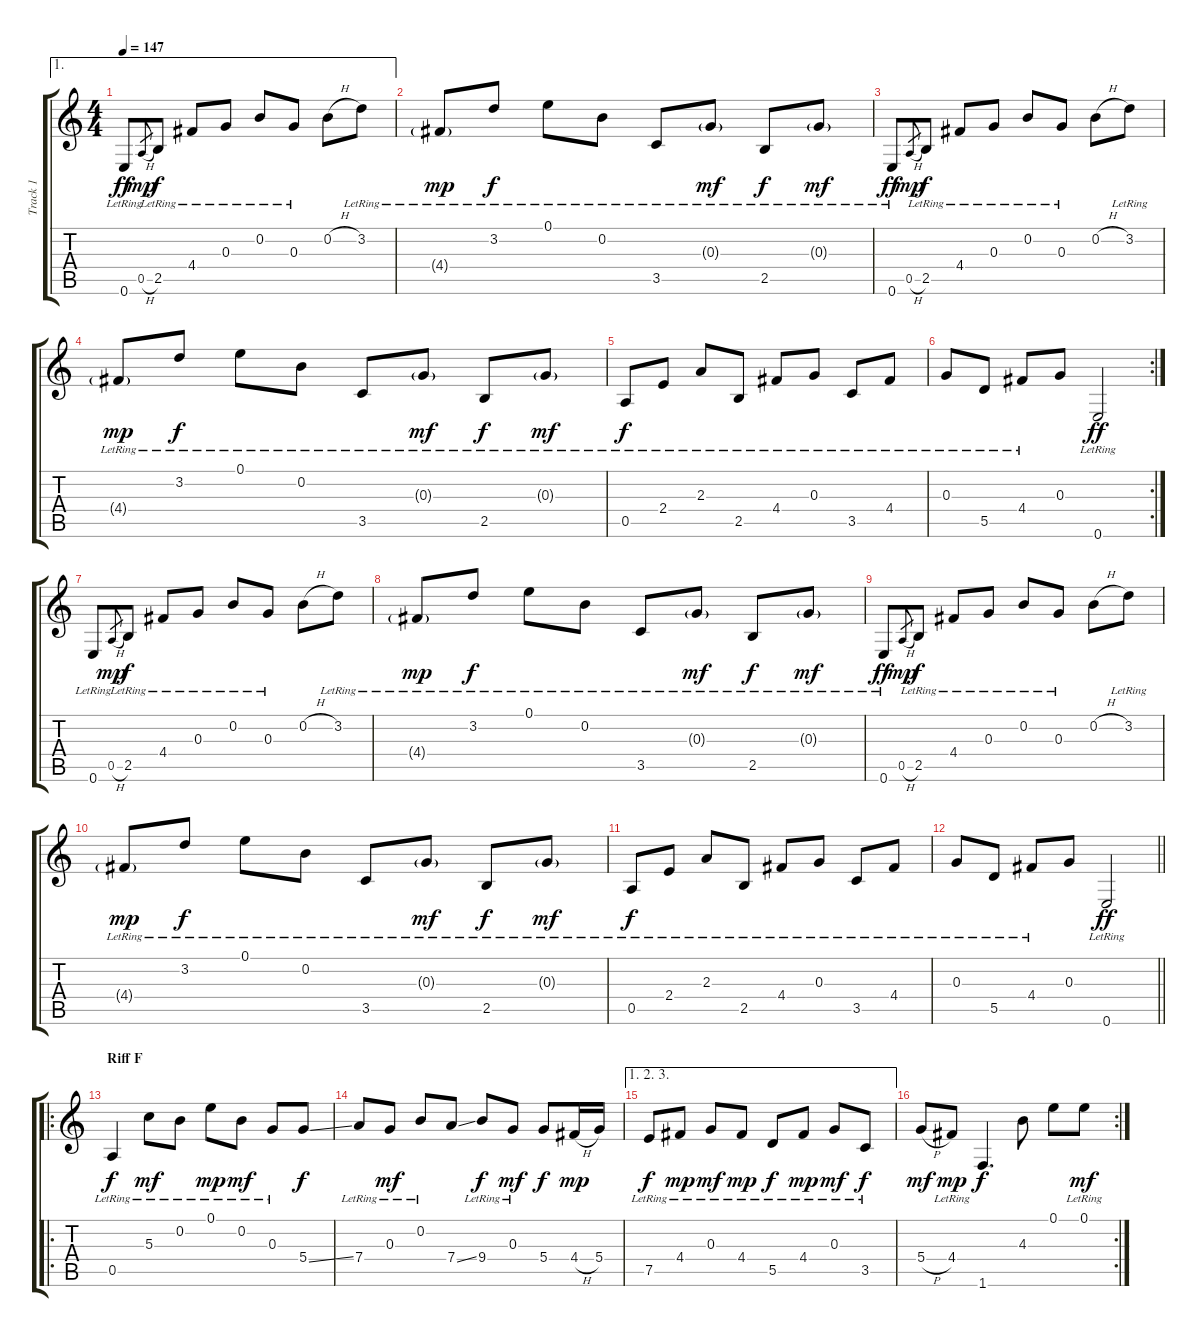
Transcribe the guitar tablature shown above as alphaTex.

\track ("Track 1" "Track 1") {instrument acousticguitarsteel}
\staff {score tabs}
\tuning (E4 B3 G3 D3 A2 E2) {hide}
\ae 1
\ts (4 4)
\tempo 147
\clef g2
\ks c
0.6{lr}.8{dy ff} 0.5{h}.8{gr dy mp} 2.5{lr}.8{dy f} 4.4{lr}.8 0.3{lr}.8 0.2{lr}.8 0.3{lr}.8 0.2{h}.8 3.2{lr}.8 |
4.4{g lr}.8{dy mp} 3.2{lr}.8{dy f} 0.1{lr}.8 0.2{lr}.8 3.5{lr}.8 0.3{g lr}.8{dy mf} 2.5{lr}.8{dy f} 0.3{g lr}.8{dy mf} |
0.6{lr}.8{dy ff} 0.5{h}.8{gr dy mp} 2.5{lr}.8{dy f} 4.4{lr}.8 0.3{lr}.8 0.2{lr}.8 0.3{lr}.8 0.2{h}.8 3.2{lr}.8 |
4.4{g lr}.8{dy mp} 3.2{lr}.8{dy f} 0.1{lr}.8 0.2{lr}.8 3.5{lr}.8 0.3{g lr}.8{dy mf} 2.5{lr}.8{dy f} 0.3{g lr}.8{dy mf} |
0.5{lr}.8{dy f} 2.4{lr}.8 2.3{lr}.8 2.5{lr}.8 4.4{lr}.8 0.3{lr}.8 3.5{lr}.8 4.4{lr}.8 |
\rc 2
0.3{lr}.8 5.5{lr}.8 4.4{lr}.8 0.3.8 0.6{lr}.2{dy ff} |
0.6{lr}.8 0.5{h}.8{gr dy mp} 2.5{lr}.8{dy f} 4.4{lr}.8 0.3{lr}.8 0.2{lr}.8 0.3{lr}.8 0.2{h}.8 3.2{lr}.8 |
4.4{g lr}.8{dy mp} 3.2{lr}.8{dy f} 0.1{lr}.8 0.2{lr}.8 3.5{lr}.8 0.3{g lr}.8{dy mf} 2.5{lr}.8{dy f} 0.3{g lr}.8{dy mf} |
0.6{lr}.8{dy ff} 0.5{h}.8{gr dy mp} 2.5{lr}.8{dy f} 4.4{lr}.8 0.3{lr}.8 0.2{lr}.8 0.3{lr}.8 0.2{h}.8 3.2{lr}.8 |
4.4{g lr}.8{dy mp} 3.2{lr}.8{dy f} 0.1{lr}.8 0.2{lr}.8 3.5{lr}.8 0.3{g lr}.8{dy mf} 2.5{lr}.8{dy f} 0.3{g lr}.8{dy mf} |
0.5{lr}.8{dy f} 2.4{lr}.8 2.3{lr}.8 2.5{lr}.8 4.4{lr}.8 0.3{lr}.8 3.5{lr}.8 4.4{lr}.8 |
\barLineRight lightlight
0.3{lr}.8 5.5{lr}.8 4.4{lr}.8 0.3.8 0.6{lr}.2{dy ff} |
\ro
\section ("" "Riff F")
0.5{lr}.4{dy f} 5.3{lr}.8{dy mf} 0.2{lr}.8 0.1{lr}.8{dy mp} 0.2{lr}.8{dy mf} 0.3{lr}.8 5.4{ss}.8{dy f} |
7.4{lr}.8 0.3{lr}.8{dy mf} 0.2{lr}.8 7.4{ss}.8 9.4{lr}.8{dy f} 0.3{lr}.8{dy mf} 5.4.8{dy f} 4.4{h}.16{dy mp} 5.4.16 |
\ae (1 2 3)
7.5{lr}.8{dy f} 4.4{lr}.8{dy mp} 0.3{lr}.8{dy mf} 4.4{lr}.8{dy mp} 5.5{lr}.8{dy f} 4.4{lr}.8{dy mp} 0.3{lr}.8{dy mf} 3.5{lr}.8{dy f} |
\rc 2
5.4{h}.8{dy mf} 4.4{lr}.8{dy mp} 1.6.4{d dy f} 4.3.8 0.1.8 0.1{lr}.8{dy mf}
